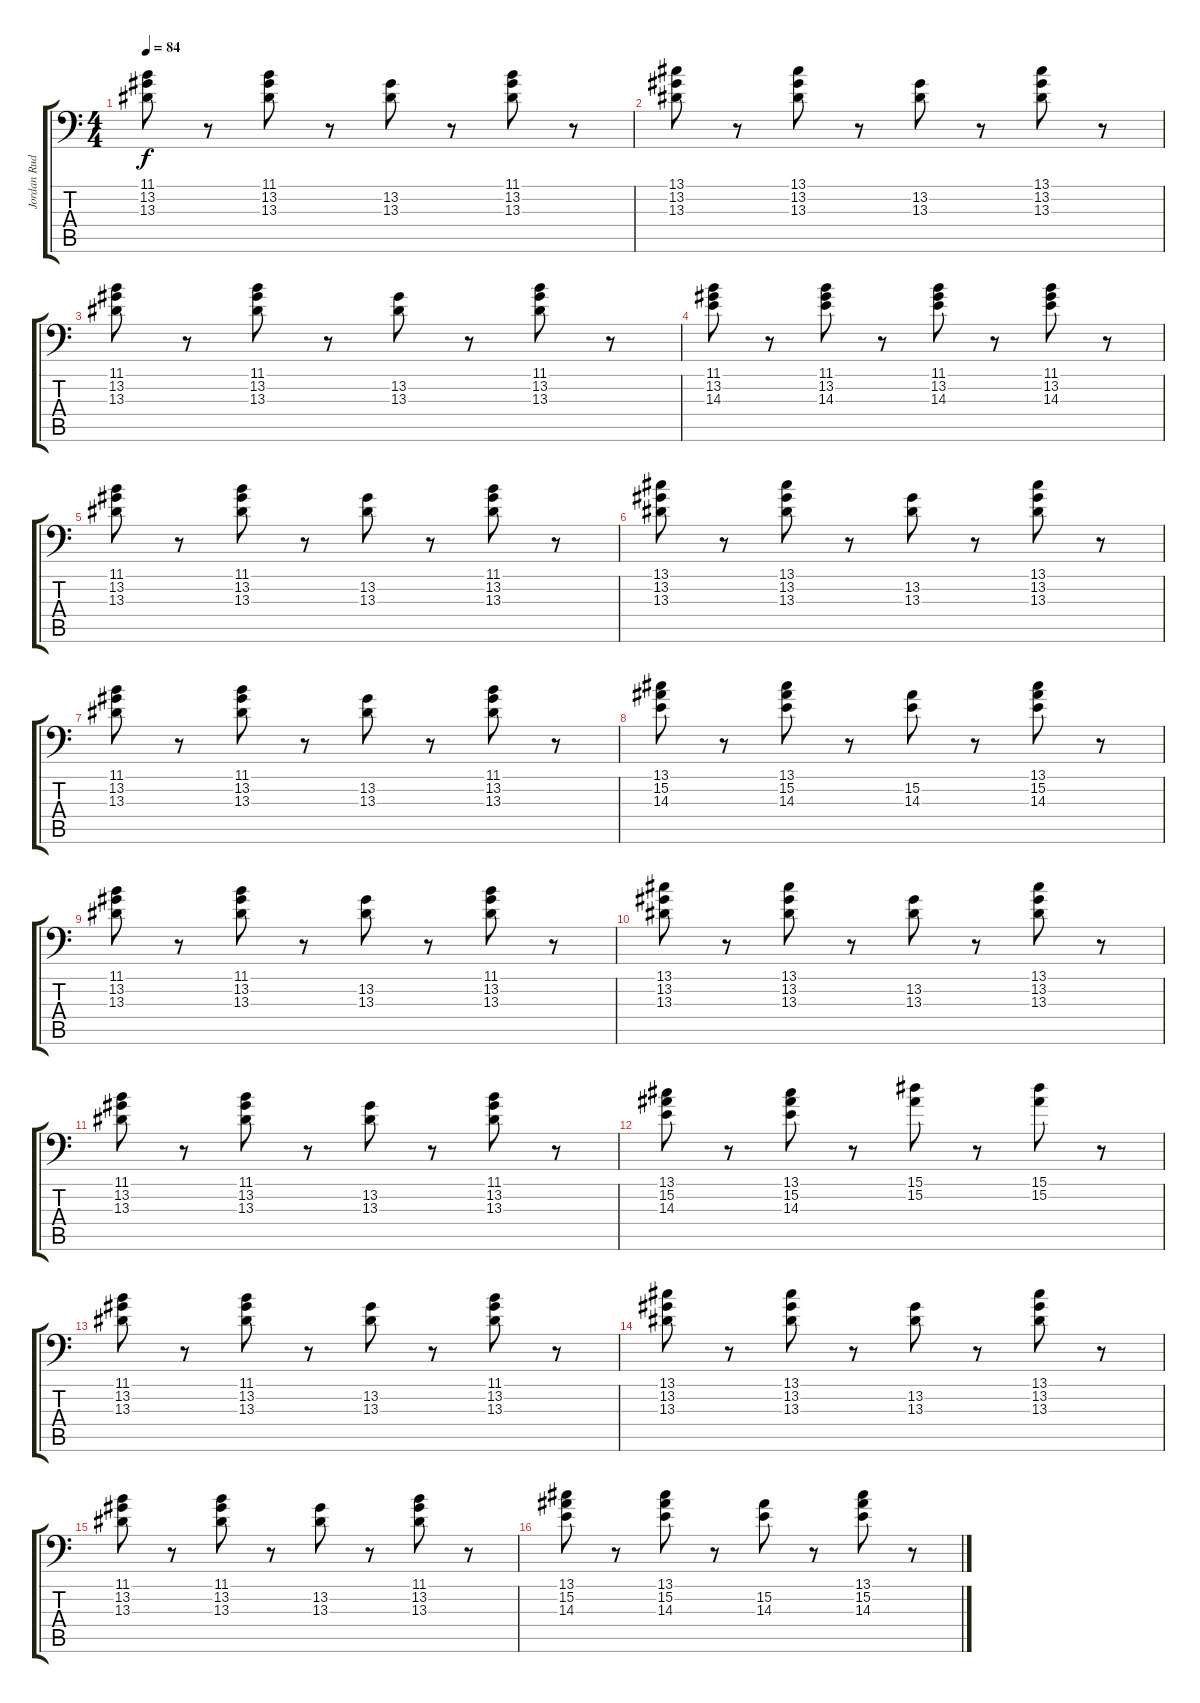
\track ("Jordan Rudess" "Jordan Rud") {instrument electricbassfinger}
\staff {score tabs}
\tuning (C3 G2 D2 A1 E1 B0) {hide}
\ts (4 4)
\tempo 84
\clef f4
\ks c
(11.1 13.2 13.3).8{dy f} r.8 (11.1 13.2 13.3).8 r.8 (13.2 13.3).8 r.8 (11.1 13.2 13.3).8 r.8 |
(13.1 13.2 13.3).8 r.8 (13.1 13.2 13.3).8 r.8 (13.2 13.3).8 r.8 (13.1 13.2 13.3).8 r.8 |
(11.1 13.2 13.3).8 r.8 (11.1 13.2 13.3).8 r.8 (13.2 13.3).8 r.8 (11.1 13.2 13.3).8 r.8 |
(11.1 13.2 14.3).8 r.8 (11.1 13.2 14.3).8 r.8 (11.1 13.2 14.3).8 r.8 (11.1 13.2 14.3).8 r.8 |
(11.1 13.2 13.3).8 r.8 (11.1 13.2 13.3).8 r.8 (13.2 13.3).8 r.8 (11.1 13.2 13.3).8 r.8 |
(13.1 13.2 13.3).8 r.8 (13.1 13.2 13.3).8 r.8 (13.2 13.3).8 r.8 (13.1 13.2 13.3).8 r.8 |
(11.1 13.2 13.3).8 r.8 (11.1 13.2 13.3).8 r.8 (13.2 13.3).8 r.8 (11.1 13.2 13.3).8 r.8 |
(13.1 15.2 14.3).8 r.8 (13.1 15.2 14.3).8 r.8 (15.2 14.3).8 r.8 (13.1 15.2 14.3).8 r.8 |
(11.1 13.2 13.3).8 r.8 (11.1 13.2 13.3).8 r.8 (13.2 13.3).8 r.8 (11.1 13.2 13.3).8 r.8 |
(13.1 13.2 13.3).8 r.8 (13.1 13.2 13.3).8 r.8 (13.2 13.3).8 r.8 (13.1 13.2 13.3).8 r.8 |
(11.1 13.2 13.3).8 r.8 (11.1 13.2 13.3).8 r.8 (13.2 13.3).8 r.8 (11.1 13.2 13.3).8 r.8 |
(13.1 15.2 14.3).8 r.8 (13.1 15.2 14.3).8 r.8 (15.1 15.2).8 r.8 (15.1 15.2).8 r.8 |
(11.1 13.2 13.3).8 r.8 (11.1 13.2 13.3).8 r.8 (13.2 13.3).8 r.8 (11.1 13.2 13.3).8 r.8 |
(13.1 13.2 13.3).8 r.8 (13.1 13.2 13.3).8 r.8 (13.2 13.3).8 r.8 (13.1 13.2 13.3).8 r.8 |
(11.1 13.2 13.3).8 r.8 (11.1 13.2 13.3).8 r.8 (13.2 13.3).8 r.8 (11.1 13.2 13.3).8 r.8 |
(13.1 15.2 14.3).8 r.8 (13.1 15.2 14.3).8 r.8 (15.2 14.3).8 r.8 (13.1 15.2 14.3).8 r.8
